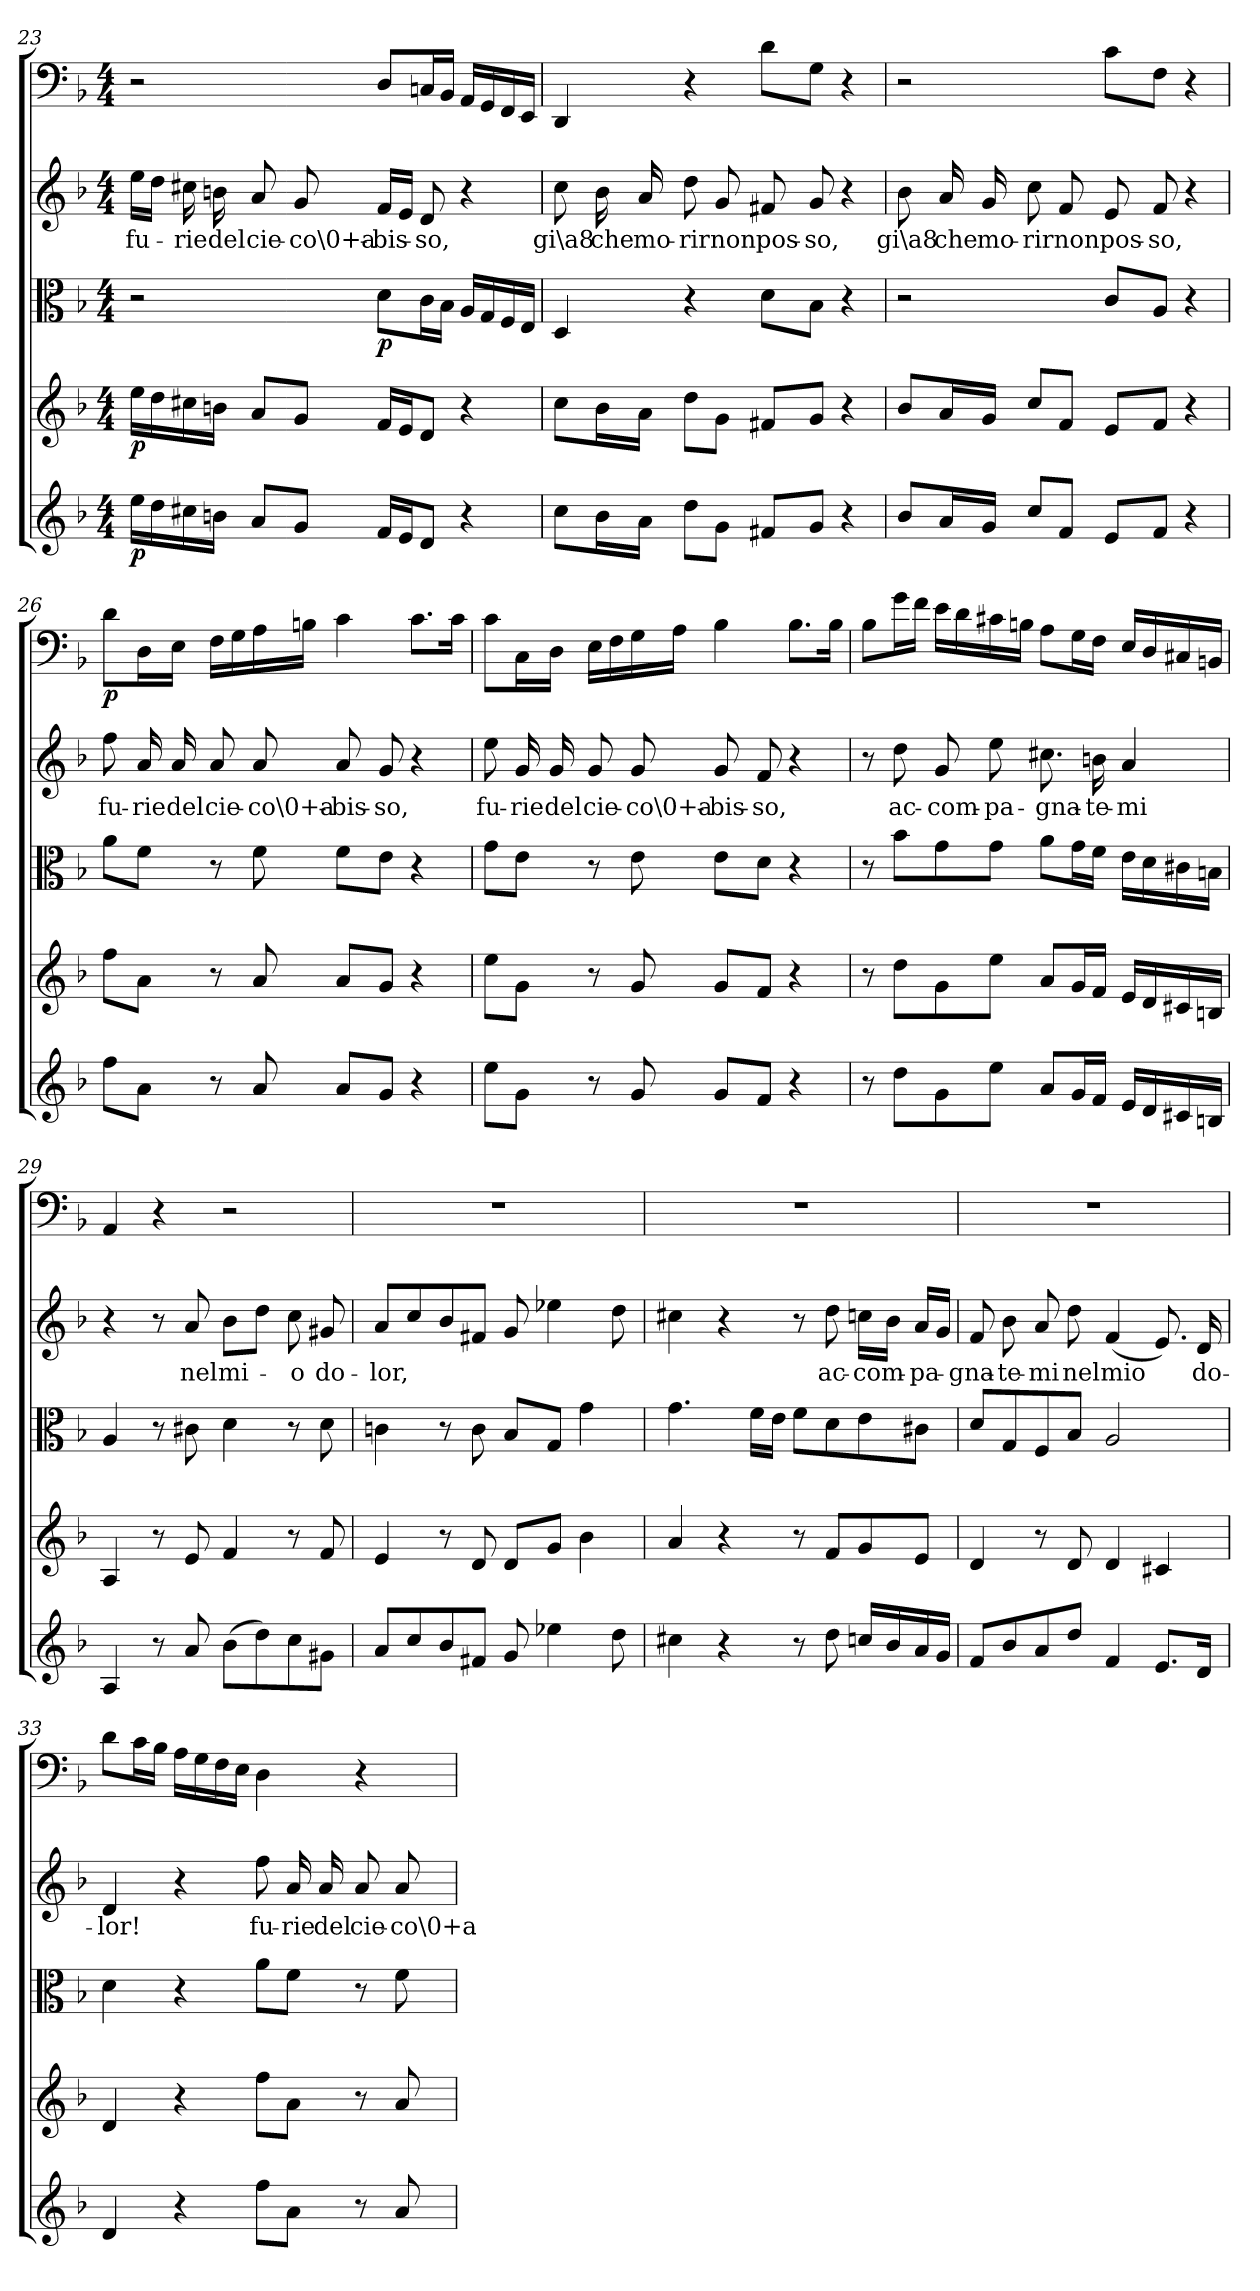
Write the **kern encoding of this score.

**kern	**dynam	**kern	**dynam	**kern	**dynam	**kern	**text	**kern	**dynam
*part5	*part5	*part4	*part4	*part3	*part3	*part2	*part2	*part1	*part1
*staff5	*staff5	*staff4	*staff4	*staff3	*staff3	*staff2	*staff2	*staff1	*staff1
*clefG2	*	*clefG2	*	*clefC3	*	*clefG2	*	*clefF4	*
*k[b-]	*	*k[b-]	*	*k[b-]	*	*k[b-]	*	*k[b-]	*
*d:	*	*d:	*	*d:	*	*d:	*	*d:	*
*M4/4	*	*M4/4	*	*M4/4	*	*M4/4	*	*M4/4	*
=23	=23	=23	=23	=23	=23	=23	=23	=23	=23
16ee\LL	p	16ee\LL	p	2r	.	16ee\LL	fu-	2r	.
16dd\	.	16dd\	.	.	.	16dd\JJ	.	.	.
16cc#X\	.	16cc#X\	.	.	.	16cc#X\	-rie	.	.
16bn\JJ	.	16bn\JJ	.	.	.	16bn\	del	.	.
8a/L	.	8a/L	.	.	.	8a/	cie-	.	.
8g/J	.	8g/J	.	.	.	8g/	-co\0+a-	.	.
16f/LL	.	16f/LL	.	8d\L	p	16f/LL	-bis-	8D/L	.
16e/J	.	16e/J	.	.	.	16e/JJ	.	.	.
8d/J	.	8d/J	.	16c\L	.	8d/	-so,	16Cn/L	.
.	.	.	.	16B-\JJ	.	.	.	16BB-/JJ	.
4r	.	4r	.	16A/LL	.	4r	.	16AA/LL	.
.	.	.	.	16G/	.	.	.	16GG/	.
.	.	.	.	16F/	.	.	.	16FF/	.
.	.	.	.	16E/JJ	.	.	.	16EE/JJ	.
=24	=24	=24	=24	=24	=24	=24	=24	=24	=24
8cc\L	.	8cc\L	.	4D/	.	8cc\	gi\a8	4DD/	.
16b-\L	.	16b-\L	.	.	.	16b-\	che	.	.
16a\JJ	.	16a\JJ	.	.	.	16a/	mo-	.	.
8dd\L	.	8dd\L	.	4r	.	8dd\	-rir	4r	.
8g\J	.	8g\J	.	.	.	8g/	non	.	.
8f#X/L	.	8f#X/L	.	8d\L	.	8f#X/	pos-	8d\L	.
8g/J	.	8g/J	.	8B-\J	.	8g/	-so,	8G\J	.
4r	.	4r	.	4r	.	4r	.	4r	.
=25	=25	=25	=25	=25	=25	=25	=25	=25	=25
8b-/L	.	8b-/L	.	2r	.	8b-\	gi\a8	2r	.
16a/L	.	16a/L	.	.	.	16a/	che	.	.
16g/JJ	.	16g/JJ	.	.	.	16g/	mo-	.	.
8cc/L	.	8cc/L	.	.	.	8cc\	-rir	.	.
8f/J	.	8f/J	.	.	.	8f/	non	.	.
8e/L	.	8e/L	.	8c/L	.	8e/	pos-	8c\L	.
8f/J	.	8f/J	.	8A/J	.	8f/	-so,	8F\J	.
4r	.	4r	.	4r	.	4r	.	4r	.
=26	=26	=26	=26	=26	=26	=26	=26	=26	=26
8ff\L	.	8ff\L	.	8a\L	.	8ff\	fu-	8d\L	p
8a\J	.	8a\J	.	8f\J	.	16a/	-rie	16D\L	.
.	.	.	.	.	.	16a/	del	16E\JJ	.
8r	.	8r	.	8r	.	8a/	cie-	16F\LL	.
.	.	.	.	.	.	.	.	16G\	.
8a/	.	8a/	.	8f\	.	8a/	-co\0+a-	16A\	.
.	.	.	.	.	.	.	.	16Bn\JJ	.
8a/L	.	8a/L	.	8f\L	.	8a/	-bis-	4c\	.
8g/J	.	8g/J	.	8e\J	.	8g/	-so,	.	.
4r	.	4r	.	4r	.	4r	.	8.c\L	.
.	.	.	.	.	.	.	.	16c\Jk	.
=27	=27	=27	=27	=27	=27	=27	=27	=27	=27
8ee\L	.	8ee\L	.	8g\L	.	8ee\	fu-	8c\L	.
8g\J	.	8g\J	.	8e\J	.	16g/	-rie	16C\L	.
.	.	.	.	.	.	16g/	del	16D\JJ	.
8r	.	8r	.	8r	.	8g/	cie-	16E\LL	.
.	.	.	.	.	.	.	.	16F\	.
8g/	.	8g/	.	8e\	.	8g/	-co\0+a-	16G\	.
.	.	.	.	.	.	.	.	16A\JJ	.
8g/L	.	8g/L	.	8e\L	.	8g/	-bis-	4B-\	.
8f/J	.	8f/J	.	8d\J	.	8f/	-so,	.	.
4r	.	4r	.	4r	.	4r	.	8.B-\L	.
.	.	.	.	.	.	.	.	16B-\Jk	.
=28	=28	=28	=28	=28	=28	=28	=28	=28	=28
8r	.	8r	.	8r	.	8r	.	8B-\L	.
8dd\L	.	8dd\L	.	8b-\L	.	8dd\	ac-	16g\L	.
.	.	.	.	.	.	.	.	16f\JJ	.
8g\	.	8g\	.	8g\	.	8g/	-com-	16e\LL	.
.	.	.	.	.	.	.	.	16d\	.
8ee\J	.	8ee\J	.	8g\J	.	8ee\	-pa-	16c#X\	.
.	.	.	.	.	.	.	.	16Bn\JJ	.
8a/L	.	8a/L	.	8a\L	.	8.cc#X\	-gna-	8A\L	.
16g/L	.	16g/L	.	16g\L	.	.	.	16G\L	.
16f/JJ	.	16f/JJ	.	16f\JJ	.	16bn\	-te-	16F\JJ	.
16e/LL	.	16e/LL	.	16e\LL	.	4a/	-mi	16E/LL	.
16d/	.	16d/	.	16d\	.	.	.	16D/	.
16c#X/	.	16c#X/	.	16c#X\	.	.	.	16C#X/	.
16Bn/JJ	.	16Bn/JJ	.	16Bn\JJ	.	.	.	16BBn/JJ	.
=29	=29	=29	=29	=29	=29	=29	=29	=29	=29
4A/	.	4A/	.	4A/	.	4r	.	4AA/	.
8r	.	8r	.	8r	.	8r	.	4r	.
8a/	.	8e/	.	8c#X\	.	8a/	nel	.	.
(8b-\L	.	4f/	.	4d\	.	8b-\L	mi-	2r	.
8dd\)	.	.	.	.	.	8dd\J	.	.	.
8cc\	.	8r	.	8r	.	8cc\	-o	.	.
8g#X\J	.	8f/	.	8d\	.	8g#X/	do-	.	.
=30	=30	=30	=30	=30	=30	=30	=30	=30	=30
8a/L	.	4e/	.	4cn\	.	8a/L	-lor,	1r	.
8cc/	.	.	.	.	.	8cc/	.	.	.
8b-/	.	8r	.	8r	.	8b-/	.	.	.
8f#X/J	.	8d/	.	8c\	.	8f#X/J	.	.	.
8g/	.	8d/L	.	8B-/L	.	8g/	.	.	.
4ee-X\	.	8g/J	.	8G/J	.	4ee-X\	.	.	.
.	.	4b-\	.	4g\	.	.	.	.	.
8dd\	.	.	.	.	.	8dd\	.	.	.
=31	=31	=31	=31	=31	=31	=31	=31	=31	=31
4cc#X\	.	4a/	.	4.g\	.	4cc#X\	.	1r	.
4r	.	4r	.	.	.	4r	.	.	.
.	.	.	.	16f\LL	.	.	.	.	.
.	.	.	.	16e\JJ	.	.	.	.	.
8r	.	8r	.	8f\L	.	8r	.	.	.
8dd\	.	8f/L	.	8d\	.	8dd\	ac-	.	.
16ccn/LL	.	8g/	.	8e\	.	16ccn\LL	-com-	.	.
16b-/	.	.	.	.	.	16b-\JJ	.	.	.
16a/	.	8e/J	.	8c#X\J	.	16a/LL	-pa-	.	.
16g/JJ	.	.	.	.	.	16g/JJ	.	.	.
=32	=32	=32	=32	=32	=32	=32	=32	=32	=32
8f/L	.	4d/	.	8d/L	.	8f/	-gna-	1r	.
8b-/	.	.	.	8G/	.	8b-\	-te-	.	.
8a/	.	8r	.	8F/	.	8a/	-mi	.	.
8dd/J	.	8d/	.	8B-/J	.	8dd\	nel	.	.
4f/	.	4d/	.	2A/	.	(4f/	mio	.	.
8.e/L	.	4c#X/	.	.	.	8.e/)	.	.	.
16d/Jk	.	.	.	.	.	16d/	do-	.	.
=33	=33	=33	=33	=33	=33	=33	=33	=33	=33
4d/	.	4d/	.	4d\	.	4d/	-lor!	8d\L	.
.	.	.	.	.	.	.	.	16c\L	.
.	.	.	.	.	.	.	.	16B-\JJ	.
4r	.	4r	.	4r	.	4r	.	16A\LL	.
.	.	.	.	.	.	.	.	16G\	.
.	.	.	.	.	.	.	.	16F\	.
.	.	.	.	.	.	.	.	16E\JJ	.
8ff\L	.	8ff\L	.	8a\L	.	8ff\	fu-	4D\	.
8a\J	.	8a\J	.	8f\J	.	16a/	-rie	.	.
.	.	.	.	.	.	16a/	del	.	.
8r	.	8r	.	8r	.	8a/	cie-	4r	.
8a/	.	8a/	.	8f\	.	8a/	-co\0+a-	.	.
=	=	=	=	=	=	=	=	=	=
*-	*-	*-	*-	*-	*-	*-	*-	*-	*-
